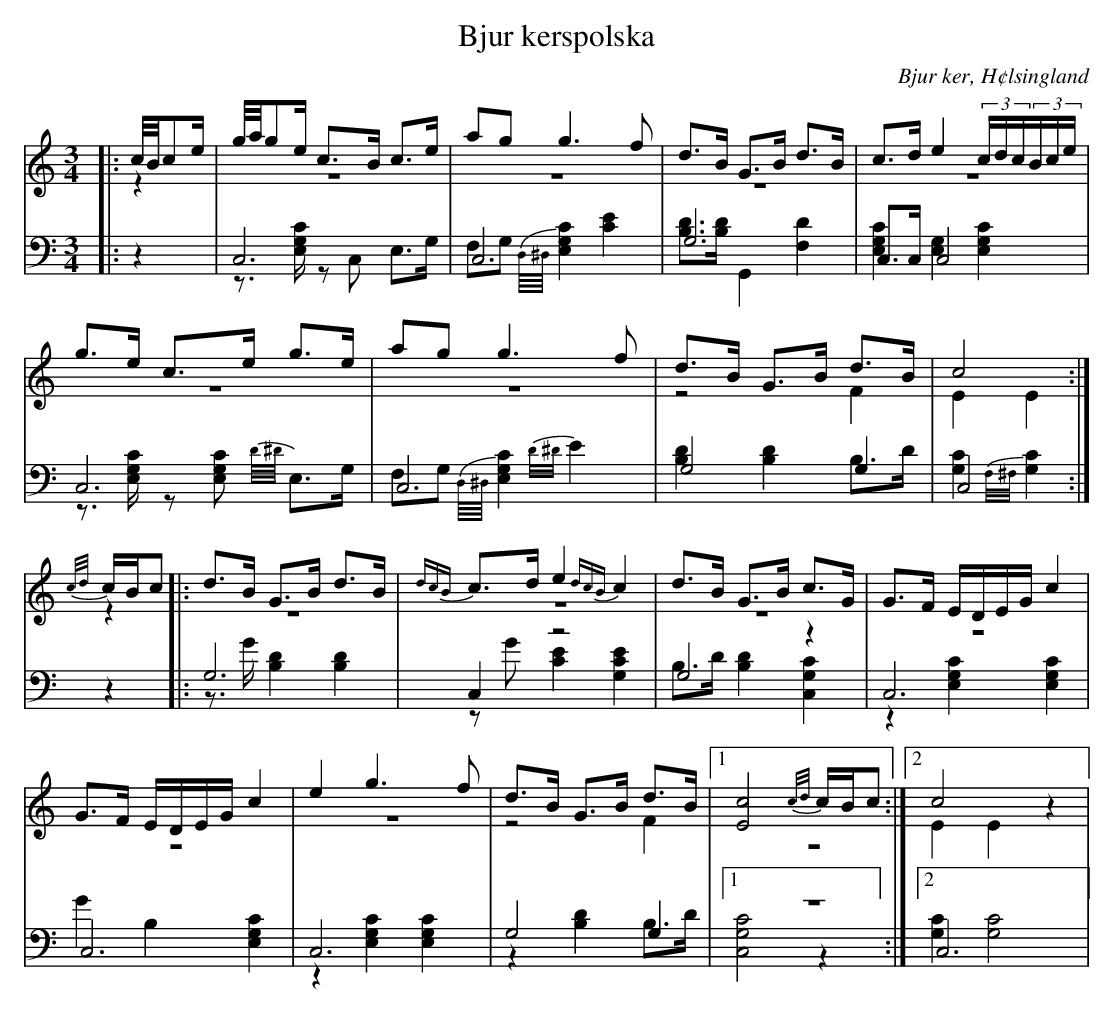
X:1
T: Bjur kerspolska
O: Bjur ker, H¢lsingland
M: 3/4
L: 1/8
K: C
V:1
V:2 merge
V:3
V:4 merge
V:1
|:c//B//ce/|g//a//ge/ c>B c>e|ag g3 f|d>B G>B d>B|c>d e2 (3c/d/c/(3B/c/e/|
g>e c>e g>e|ag g3 f|d>B G>B d>B|c4:|
{c/d/}c/B/c |:d>B G>B d>B|{dcB}c>d e2 {dcB}c2|d>B G>B c>G|G>F E/D/E/G/ c2|
G>F E/D/E/G/ c2|e2 g3 f|d>B G>B d>B|1 [E4c4] {c/d/}c/B/c:|2 c4 z2|
V:2
|:z2|z6|z6|z6|z6|
z6|z6|z4 F2|E2 E2:|
z2|:z6|z6|z6|z6|
 z6|z6|z4 F2|1 z6:|2 E2 E2 z2|
V:3 clef=bass
|:z2|C,6|C,6|G,6|C,>C, C,4|
C,6|C,6|G,4 G,2|C,4:|
z2|:G,6|C,2 z4|G,4 z2|C,6|
 C,6|C,6|G,4 G,2|1 z6:|2 C,6|
V:4 clef=bass
|:z2|z>[E,G,C] zC, E,>G,|F,G, {D,//^D,//}[E,2G,2C2] [E2C2]|[B,D]>[B,D] G,,2 [F,2D2]|[E,2G,2C2] [E,2G,2] [E,2G,2C2]|
z>[E,G,C] z[E,G,C] {D//^D//}E,>G,|F,G, {D,//^D,//}[E,2G,2C2] {D/^D/}E2|[B,2D2] [B,2D2] B,>D|[G,2C2] {F,/^F,/}[G,2C2]:|
z2|:z>G [B,2D2] [B,2D2]|zG [C2E2] [G,2C2E2]|B,>D[B,2D2] [C,2G,2C2]|z2 [E,2G,2C2] [E,2G,2C2]|
G2 B,2 [E,2G,2C2]|z2 [E,2G,2C2] [E,2G,2C2]|z2 [B,2D2] B,>D|1 [C,4G,4C4] z2:|2 [G,2C2] [G,4C4]|
